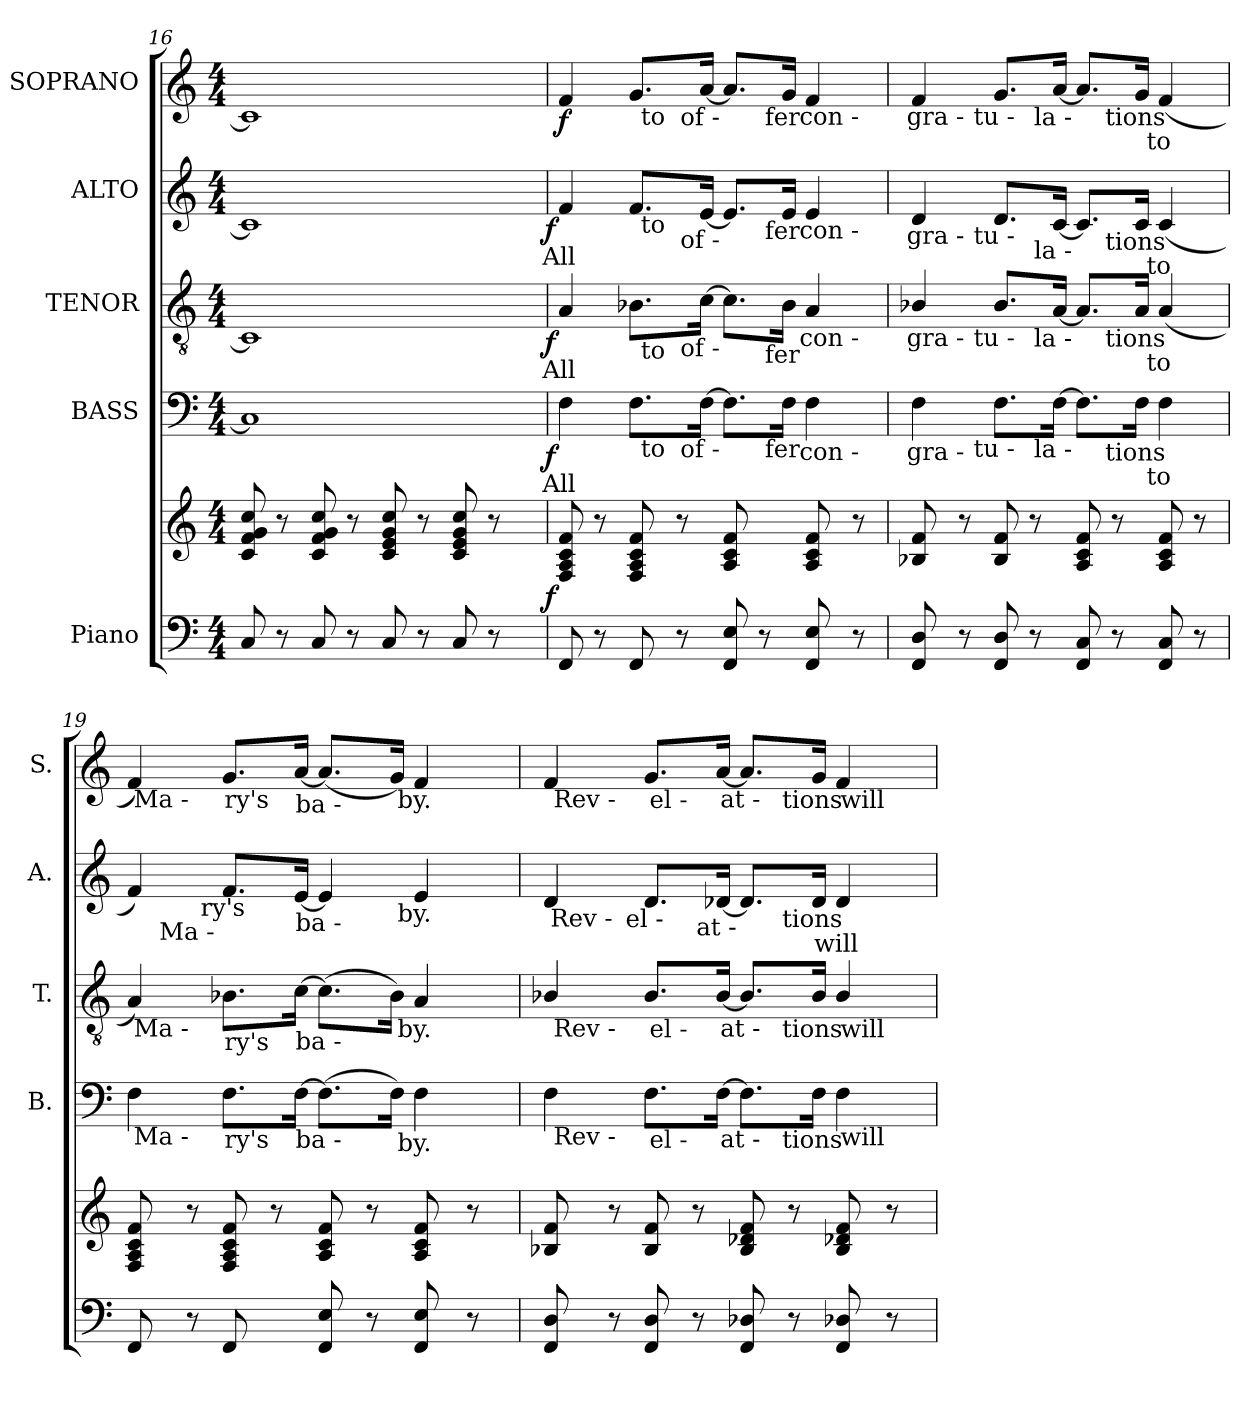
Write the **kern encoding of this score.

**kern	**kern	**dynam	**kern	**dynam	**kern	**dynam	**kern	**dynam	**kern	**dynam
*part5	*part5	*part5	*part4	*part4	*part3	*part3	*part2	*part2	*part1	*part1
*staff6	*staff5	*staff5/6	*staff4	*staff4	*staff3	*staff3	*staff2	*staff2	*staff1	*staff1
*I"Piano	*	*	*I"BASS	*	*I"TENOR	*	*I"ALTO	*	*I"SOPRANO	*
*	*	*	*I'B.	*	*I'T.	*	*I'A.	*	*I'S.	*
!!LO:LB:g=z
*clefF4	*clefG2	*	*clefF4	*	*clefGv2	*	*clefG2	*	*clefG2	*
*	*	*	*	*	*ITrd7c12	*	*	*	*	*
*k[]	*k[]	*	*k[]	*	*k[]	*	*k[]	*	*k[]	*
*C:	*C:	*	*C:	*	*C:	*	*C:	*	*C:	*
*M4/4	*M4/4	*	*M4/4	*	*M4/4	*	*M4/4	*	*M4/4	*
=16	=16	=16	=16	=16	=16	=16	=16	=16	=16	=16
*	*^	*	*^	*	*^	*	*^	*	*	*
8Ci/	8ci/ 8fi 8gi 8cci	2ryy	.	1Ci]	2ryy	.	1CCi]	2ryy	.	1ci]	2ryy	.	1ci]	.
8r	8r	.	.	.	.	.	.	.	.	.	.	.	.	.
8Ci/	8ci/ 8fi 8gi 8cci	.	.	.	.	.	.	.	.	.	.	.	.	.
8r	8r	.	.	.	.	.	.	.	.	.	.	.	.	.
8Ci/	8ci/ 8ei 8gi 8cci	4ryy	.	.	4ryy	.	.	4ryy	.	.	4ryy	.	.	.
8r	8r	.	.	.	.	.	.	.	.	.	.	.	.	.
8Ci/	8ci/ 8ei 8gi 8cci	8ryy	.	.	8ryy	.	.	8ryy	.	.	8ryy	.	.	.
8r	8r	16ryy	.	.	16ryy	.	.	16ryy	.	.	16ryy	.	.	.
.	.	32ryy	.	.	32ryy	.	.	32ryy	.	.	32ryy	.	.	.
.	.	64ryy	.	.	64ryy	.	.	64ryy	.	.	64ryy	.	.	.
.	.	128...ryy	.	.	128...ryy	.	.	128...ryy	.	.	128...ryy	.	.	.
.	.	1024ryy	f	.	1024ryy	f	.	1024ryy	f	.	1024ryy	f	.	.
=17	=17	=17	=17	=17	=17	=17	=17	=17	=17	=17	=17	=17	=17	=17
!	!	!	!	!	!	!	!	!	!	!	!	!	!LO:TX:b:cj:t=All	!
!	!	!	!	!	!	!	!	!	!	!LO:TX:b:cj:t=All	!	!	!	!
!	!	!	!	!	!	!	!LO:TX:b:cj:t=All	!	!	!	!	!	!	!
!	!	!	!	!LO:TX:b:cj:t=All	!	!	!	!	!	!	!	!	!	!
*	*v	*v	*	*	*	*	*	*	*	*	*	*	*^	*
8FFi/	8Fi/ 8Ai 8ci 8fi	.	4Fi\	4ryy	.	4AAi/	4ryy	.	4fi/	4ryy	.	4fi/	4ryy	f
8r	8r	.	.	.	.	.	.	.	.	.	.	.	.	.
8FFi/	8Fi/ 8Ai 8ci 8fi	.	8.Fi\L	16ryy	.	8.BB-Xi\L	16ryy	.	8.fi/L	16ryy	.	8.gi/L	16ryy	.
!	!	!	!	!	!	!	!	!	!	!	!	!	!LO:TX:b:cj:t=to	!
!	!	!	!	!	!	!	!	!	!	!LO:TX:b:cj:t=to	!	!	!	!
!	!	!	!	!	!	!	!LO:TX:b:cj:t=to	!	!	!	!	!	!	!
!	!	!	!	!LO:TX:b:cj:t=to	!	!	!	!	!	!	!	!	!	!
.	.	.	.	2ryy	.	.	2ryy	.	.	2ryy	.	.	2ryy	.
8r	8r	.	.	.	.	.	.	.	.	.	.	.	.	.
!	!	!	!	!	!	!	!	!	!	!	!	!LO:TX:b:cj:t=of -	!	!
!	!	!	!	!	!	!	!	!	!LO:TX:b:cj:t=of -	!	!	!	!	!
!	!	!	!	!	!	!LO:TX:b:cj:t=of -	!	!	!	!	!	!	!	!
!	!	!	!LO:TX:b:cj:t=of -	!	!	!	!	!	!	!	!	!	!	!
.	.	.	[16Fi\Jk	.	.	[16Ci\Jk	.	.	[16ei/Jk	.	.	[16ai/Jk	.	.
8FFi/ 8Ei	8Ai/ 8ci 8fi	.	8.Fi\L]	.	.	8.Ci\L]	.	.	8.ei/L]	.	.	8.ai/L]	.	.
8r	8ryy	.	.	.	.	.	.	.	.	.	.	.	.	.
!	!	!	!	!	!	!	!	!	!	!	!	!LO:TX:b:cj:t=fer	!	!
!	!	!	!	!	!	!	!	!	!LO:TX:b:cj:t=fer	!	!	!	!	!
!	!	!	!	!	!	!LO:TX:b:cj:t=fer	!	!	!	!	!	!	!	!
!	!	!	!LO:TX:b:cj:t=fer	!	!	!	!	!	!	!	!	!	!	!
.	.	.	16Fi\Jk	.	.	16BB-i\Jk	.	.	16ei/Jk	.	.	16gi/Jk	.	.
8FFi/ 8Ei	8Ai/ 8ci 8fi	.	4Fi\	.	.	4AAi/	.	.	4ei/	.	.	4fi/	.	.
!	!	!	!	!	!	!	!	!	!	!	!	!	!LO:TX:b:cj:t=con -	!
!	!	!	!	!	!	!	!	!	!	!LO:TX:b:cj:t=con -	!	!	!	!
!	!	!	!	!	!	!	!LO:TX:b:cj:t=con -	!	!	!	!	!	!	!
!	!	!	!	!LO:TX:b:cj:t=con -	!	!	!	!	!	!	!	!	!	!
.	.	.	.	8.ryy	.	.	8.ryy	.	.	8.ryy	.	.	8.ryy	.
8r	8r	.	.	.	.	.	.	.	.	.	.	.	.	.
=18	=18	=18	=18	=18	=18	=18	=18	=18	=18	=18	=18	=18	=18	=18
8FFi/ 8Di	8B-Xi/ 8fi	.	4Fi\	16ryy	.	4BB-Xi/	16ryy	.	4di/	16ryy	.	4fi/	16ryy	.
!	!	!	!	!	!	!	!	!	!	!	!	!	!LO:TX:b:cj:t=gra -	!
!	!	!	!	!	!	!	!	!	!	!LO:TX:b:cj:t=gra -	!	!	!	!
!	!	!	!	!	!	!	!LO:TX:b:cj:t=gra -	!	!	!	!	!	!	!
!	!	!	!	!LO:TX:b:cj:t=gra -	!	!	!	!	!	!	!	!	!	!
.	.	.	.	2...ryy	.	.	2...ryy	.	.	2...ryy	.	.	2...ryy	.
8r	8r	.	.	.	.	.	.	.	.	.	.	.	.	.
!	!	!	!	!	!	!	!	!	!	!	!	!LO:TX:b:cj:t=tu -	!	!
!	!	!	!	!	!	!	!	!	!LO:TX:b:cj:t=tu -	!	!	!	!	!
!	!	!	!	!	!	!LO:TX:b:cj:t=tu -	!	!	!	!	!	!	!	!
!	!	!	!LO:TX:b:cj:t=tu -	!	!	!	!	!	!	!	!	!	!	!
8FFi/ 8Di	8B-i/ 8fi	.	8.Fi\L	.	.	8.BB-i/L	.	.	8.di/L	.	.	8.gi/L	.	.
8r	8r	.	.	.	.	.	.	.	.	.	.	.	.	.
!	!	!	!	!	!	!	!	!	!	!	!	!LO:TX:b:cj:t=la -	!	!
!	!	!	!	!	!	!	!	!	!LO:TX:b:cj:t=la -	!	!	!	!	!
!	!	!	!	!	!	!LO:TX:b:cj:t=la -	!	!	!	!	!	!	!	!
!	!	!	!LO:TX:b:cj:t=la -	!	!	!	!	!	!	!	!	!	!	!
.	.	.	[16Fi\Jk	.	.	[16AAi/Jk	.	.	[16ci/Jk	.	.	[16ai/Jk	.	.
8FFi/ 8Ci	8Ai/ 8ci 8fi	.	8.Fi\L]	.	.	8.AAi/L]	.	.	8.ci/L]	.	.	8.ai/L]	.	.
8r	8r	.	.	.	.	.	.	.	.	.	.	.	.	.
!	!	!	!	!	!	!	!	!	!	!	!	!LO:TX:b:cj:t=tions	!	!
!	!	!	!	!	!	!	!	!	!LO:TX:b:cj:t=tions	!	!	!	!	!
!	!	!	!	!	!	!LO:TX:b:cj:t=tions	!	!	!	!	!	!	!	!
!	!	!	!LO:TX:b:cj:t=tions	!	!	!	!	!	!	!	!	!	!	!
.	.	.	16Fi\Jk	.	.	16AAi/Jk	.	.	16ci/Jk	.	.	16gi/Jk	.	.
!	!	!	!	!	!	!	!	!	!	!	!	!LO:TX:b:cj:t=to	!	!
!	!	!	!	!	!	!	!	!	!LO:TX:b:cj:t=to	!	!	!	!	!
!	!	!	!	!	!	!LO:TX:b:cj:t=to	!	!	!	!	!	!	!	!
!	!	!	!LO:TX:b:cj:t=to	!	!	!	!	!	!	!	!	!	!	!
8FFi/ 8Ci	8Ai/ 8ci 8fi	.	4Fi\	.	.	(4AAi/	.	.	(4ci/	.	.	(4fi/	.	.
8r	8r	.	.	.	.	.	.	.	.	.	.	.	.	.
!!LO:PB:g=z
=19	=19	=19	=19	=19	=19	=19	=19	=19	=19	=19	=19	=19	=19	=19
*	*	*	*	*^	*	*	*^	*	*	*	*	*	*^	*
8FFi/	8Fi/ 8Ai 8ci 8fi	.	4Fi\	32ryy	4ryy	.	4AAi/)	32ryy	4ryy	.	4fi/)	8ryy	.	4fi/)	32ryy	4ryy	.
.	.	.	.	64ryy	.	.	.	64ryy	.	.	.	.	.	.	64ryy	.	.
.	.	.	.	128ryy	.	.	.	128ryy	.	.	.	.	.	.	128ryy	.	.
.	.	.	.	1024ryy	.	.	.	1024ryy	.	.	.	.	.	.	1024ryy	.	.
!	!	!	!	!	!	!	!	!	!	!	!	!	!	!	!LO:TX:b:cj:t=Ma -	!	!
!	!	!	!	!	!	!	!	!LO:TX:b:cj:t=Ma -	!	!	!	!	!	!	!	!	!
!	!	!	!	!LO:TX:b:cj:t=Ma -	!	!	!	!	!	!	!	!	!	!	!	!	!
.	.	.	.	2ryy	.	.	.	2ryy	.	.	.	.	.	.	2ryy	.	.
!	!	!	!	!	!	!	!	!	!	!	!	!LO:TX:b:cj:t=Ma -	!	!	!	!	!
8r	8r	.	.	.	.	.	.	.	.	.	.	2..ryy	.	.	.	.	.
!	!	!	!	!	!	!	!	!	!	!	!LO:TX:b:cj:t=ry's	!	!	!	!	!	!
8FFi/	8Fi/ 8Ai 8ci 8fi	.	8.Fi\L	.	16ryy	.	8.BB-Xi\L	.	16ryy	.	8.fi/L	.	.	8.gi/L	.	16ryy	.
!	!	!	!	!	!	!	!	!	!	!	!	!	!	!	!	!LO:TX:b:cj:t=ry's	!
!	!	!	!	!	!	!	!	!	!LO:TX:b:cj:t=ry's	!	!	!	!	!	!	!	!
!	!	!	!	!	!LO:TX:b:cj:t=ry's	!	!	!	!	!	!	!	!	!	!	!	!
.	.	.	.	.	2ryy	.	.	.	2ryy	.	.	.	.	.	.	2ryy	.
8ryy	8r	.	.	.	.	.	.	.	.	.	.	.	.	.	.	.	.
.	.	.	[16Fi\Jk	.	.	.	[16Ci\Jk	.	.	.	[16ei/Jk	.	.	[16ai/Jk	.	.	.
!	!	!	!	!	!	!	!	!	!	!	!	!	!	!LO:TX:b:cj:t=ba -	!	!	!
!	!	!	!	!	!	!	!	!	!	!	!LO:TX:b:cj:t=ba -	!	!	!	!	!	!
!	!	!	!	!	!	!	!LO:TX:b:cj:t=ba -	!	!	!	!	!	!	!	!	!	!
!	!	!	!LO:TX:b:cj:t=ba -	!	!	!	!	!	!	!	!	!	!	!	!	!	!
8FFi/ 8Ei	8Ai/ 8ci 8fi	.	(8.Fi\L]	.	.	.	(8.Ci\L]	.	.	.	4ei/]	.	.	(8.ai/L]	.	.	.
.	.	.	.	4ryy	.	.	.	4ryy	.	.	.	.	.	.	4ryy	.	.
8r	8r	.	.	.	.	.	.	.	.	.	.	.	.	.	.	.	.
.	.	.	16Fi\Jk)	.	.	.	16BB-i\Jk)	.	.	.	.	.	.	16gi/Jk)	.	.	.
!	!	!	!	!	!	!	!	!	!	!	!	!	!	!LO:TX:b:cj:t=by.	!	!	!
!	!	!	!	!	!	!	!	!	!	!	!LO:TX:b:cj:t=by.	!	!	!	!	!	!
!	!	!	!	!	!	!	!LO:TX:b:cj:t=by.	!	!	!	!	!	!	!	!	!	!
!	!	!	!LO:TX:b:cj:t=by.	!	!	!	!	!	!	!	!	!	!	!	!	!	!
8FFi/ 8Ei	8Ai/ 8ci 8fi	.	4Fi\	.	.	.	4AAi/	.	.	.	4ei/	.	.	4fi/	.	.	.
.	.	.	.	8ryy	.	.	.	8ryy	.	.	.	.	.	.	8ryy	.	.
.	.	.	.	.	8.ryy	.	.	.	8.ryy	.	.	.	.	.	.	8.ryy	.
8r	8r	.	.	.	.	.	.	.	.	.	.	.	.	.	.	.	.
.	.	.	.	16ryy	.	.	.	16ryy	.	.	.	.	.	.	16ryy	.	.
.	.	.	.	256..ryy	.	.	.	256..ryy	.	.	.	.	.	.	256..ryy	.	.
=20	=20	=20	=20	=20	=20	=20	=20	=20	=20	=20	=20	=20	=20	=20	=20	=20	=20
8FFi/ 8Di	8B-Xi/ 8fi	.	4Fi\	16ryy	4ryy	.	4BB-Xi/	16ryy	4ryy	.	4di/	32ryy	.	4fi/	16ryy	4ryy	.
.	.	.	.	.	.	.	.	.	.	.	.	64ryy	.	.	.	.	.
.	.	.	.	.	.	.	.	.	.	.	.	128ryy	.	.	.	.	.
.	.	.	.	.	.	.	.	.	.	.	.	256ryy	.	.	.	.	.
.	.	.	.	.	.	.	.	.	.	.	.	1024ryy	.	.	.	.	.
!	!	!	!	!	!	!	!	!	!	!	!	!LO:TX:b:cj:t=Rev -	!	!	!	!	!
.	.	.	.	.	.	.	.	.	.	.	.	2ryy	.	.	.	.	.
!	!	!	!	!	!	!	!	!	!	!	!	!	!	!	!LO:TX:b:cj:t=Rev -	!	!
!	!	!	!	!	!	!	!	!LO:TX:b:cj:t=Rev -	!	!	!	!	!	!	!	!	!
!	!	!	!	!LO:TX:b:cj:t=Rev -	!	!	!	!	!	!	!	!	!	!	!	!	!
.	.	.	.	2...ryy	.	.	.	2...ryy	.	.	.	.	.	.	2...ryy	.	.
8r	8r	.	.	.	.	.	.	.	.	.	.	.	.	.	.	.	.
!	!	!	!	!	!	!	!	!	!	!	!LO:TX:b:cj:t=el -	!	!	!	!	!	!
8FFi/ 8Di	8B-i/ 8fi	.	8.Fi\L	.	16ryy	.	8.BB-i/L	.	16ryy	.	8.di/L	.	.	8.gi/L	.	16ryy	.
!	!	!	!	!	!	!	!	!	!	!	!	!	!	!	!	!LO:TX:b:cj:t=el -	!
!	!	!	!	!	!	!	!	!	!LO:TX:b:cj:t=el -	!	!	!	!	!	!	!	!
!	!	!	!	!	!LO:TX:b:cj:t=el -	!	!	!	!	!	!	!	!	!	!	!	!
.	.	.	.	.	2ryy	.	.	.	2ryy	.	.	.	.	.	.	2ryy	.
8r	8r	.	.	.	.	.	.	.	.	.	.	.	.	.	.	.	.
!	!	!	!	!	!	!	!	!	!	!	!LO:TX:b:cj:t=at -	!	!	!	!	!	!
.	.	.	[16Fi\Jk	.	.	.	[16BB-i/Jk	.	.	.	[16d-Xi/Jk	.	.	[16ai/Jk	.	.	.
!	!	!	!	!	!	!	!	!	!	!	!	!	!	!LO:TX:b:cj:t=at -	!	!	!
!	!	!	!	!	!	!	!LO:TX:b:cj:t=at -	!	!	!	!	!	!	!	!	!	!
!	!	!	!LO:TX:b:cj:t=at -	!	!	!	!	!	!	!	!	!	!	!	!	!	!
8FFi/ 8D-Xi	8B-i/ 8d-Xi 8fi	.	8.Fi\L]	.	.	.	8.BB-i/L]	.	.	.	8.d-i/L]	.	.	8.ai/L]	.	.	.
.	.	.	.	.	.	.	.	.	.	.	.	4ryy	.	.	.	.	.
8r	8r	.	.	.	.	.	.	.	.	.	.	.	.	.	.	.	.
!	!	!	!	!	!	!	!	!	!	!	!	!	!	!LO:TX:b:cj:t=tions	!	!	!
!	!	!	!	!	!	!	!	!	!	!	!LO:TX:b:cj:t=tions	!	!	!	!	!	!
!	!	!	!	!	!	!	!LO:TX:b:cj:t=tions	!	!	!	!	!	!	!	!	!	!
!	!	!	!LO:TX:b:cj:t=tions	!	!	!	!	!	!	!	!	!	!	!	!	!	!
.	.	.	16Fi\Jk	.	.	.	16BB-i/Jk	.	.	.	16d-i/Jk	.	.	16gi/Jk	.	.	.
!	!	!	!	!	!	!	!	!	!	!	!LO:TX:b:cj:t=will	!	!	!	!	!	!
8FFi/ 8D-Xi	8B-i/ 8d-Xi 8fi	.	4Fi\	.	.	.	4BB-i/	.	.	.	4d-i/	.	.	4fi/	.	.	.
.	.	.	.	.	.	.	.	.	.	.	.	8ryy	.	.	.	.	.
!	!	!	!	!	!	!	!	!	!	!	!	!	!	!	!	!LO:TX:b:cj:t=will	!
!	!	!	!	!	!	!	!	!	!LO:TX:b:cj:t=will	!	!	!	!	!	!	!	!
!	!	!	!	!	!LO:TX:b:cj:t=will	!	!	!	!	!	!	!	!	!	!	!	!
.	.	.	.	.	8.ryy	.	.	.	8.ryy	.	.	.	.	.	.	8.ryy	.
8r	8r	.	.	.	.	.	.	.	.	.	.	.	.	.	.	.	.
.	.	.	.	.	.	.	.	.	.	.	.	16ryy	.	.	.	.	.
.	.	.	.	.	.	.	.	.	.	.	.	512.ryy	.	.	.	.	.
*	*	*	*v	*v	*v	*	*	*	*	*	*v	*v	*	*v	*v	*v	*
*	*	*	*	*	*v	*v	*v	*	*	*	*	*
=	=	=	=	=	=	=	=	=	=	=
*-	*-	*-	*-	*-	*-	*-	*-	*-	*-	*-
